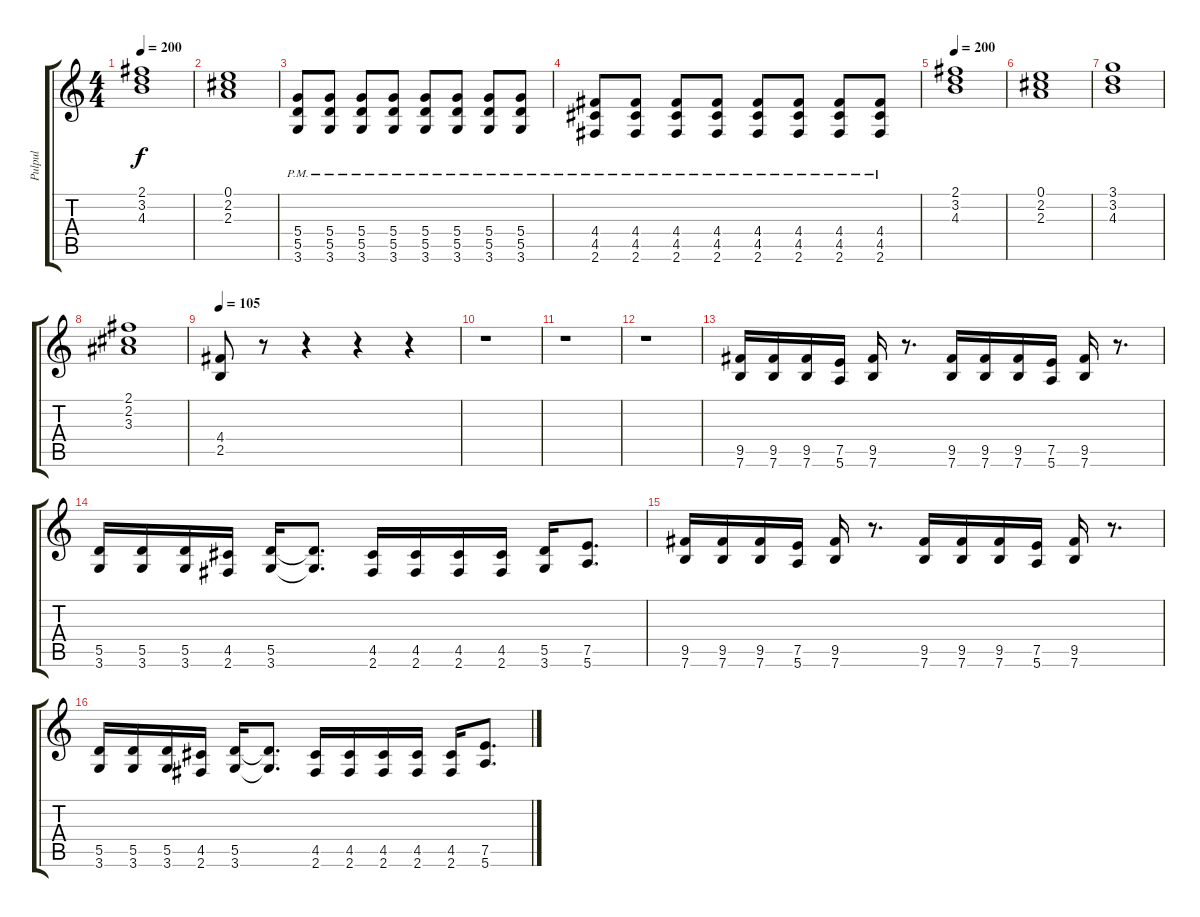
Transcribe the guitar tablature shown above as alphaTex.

\track ("Pulpul" "Pulpul") {instrument distortionguitar}
\staff {score tabs}
\tuning (E4 B3 G3 D3 A2 E2) {hide}
\ts (4 4)
\tempo 200
\clef g2
\ks c
(2.1 3.2 4.3).1{dy f volume 9 instrument distortionguitar} |
(0.1 2.2 2.3).1 |
(5.4 5.5{pm} 3.6{pm}).8 (5.4 5.5{pm} 3.6{pm}).8 (5.4 5.5{pm} 3.6{pm}).8 (5.4 5.5{pm} 3.6{pm}).8 (5.4 5.5{pm} 3.6{pm}).8 (5.4 5.5{pm} 3.6{pm}).8 (5.4 5.5{pm} 3.6{pm}).8 (5.4 5.5{pm} 3.6{pm}).8 |
(4.4 4.5{pm} 2.6{pm}).8 (4.4 4.5{pm} 2.6{pm}).8 (4.4 4.5{pm} 2.6{pm}).8 (4.4 4.5{pm} 2.6{pm}).8 (4.4 4.5{pm} 2.6{pm}).8 (4.4 4.5{pm} 2.6{pm}).8 (4.4 4.5{pm} 2.6{pm}).8 (4.4 4.5{pm} 2.6{pm}).8 |
\tempo 200
(2.1 3.2 4.3).1{volume 9 instrument distortionguitar} |
(0.1 2.2 2.3).1 |
(3.1 3.2 4.3).1 |
(2.1 2.2 3.3).1 |
\tempo 105
(4.4 2.5).8 r.8 r.4 r.4 r.4 |
r.1 |
r.1 |
r.1 |
(9.5 7.6).16 (9.5 7.6).16 (9.5 7.6).16 (7.5 5.6).16 (9.5 7.6).16 r.8{d} (9.5 7.6).16 (9.5 7.6).16 (9.5 7.6).16 (7.5 5.6).16 (9.5 7.6).16 r.8{d} |
(5.5 3.6).16 (5.5 3.6).16 (5.5 3.6).16 (4.5 2.6).16 (5.5 3.6).16 (5.5{t} 3.6{t}).8{d} (4.5 2.6).16 (4.5 2.6).16 (4.5 2.6).16 (4.5 2.6).16 (5.5 3.6).16 (7.5 5.6).8{d} |
(9.5 7.6).16 (9.5 7.6).16 (9.5 7.6).16 (7.5 5.6).16 (9.5 7.6).16 r.8{d} (9.5 7.6).16 (9.5 7.6).16 (9.5 7.6).16 (7.5 5.6).16 (9.5 7.6).16 r.8{d} |
(5.5 3.6).16 (5.5 3.6).16 (5.5 3.6).16 (4.5 2.6).16 (5.5 3.6).16 (5.5{t} 3.6{t}).8{d} (4.5 2.6).16 (4.5 2.6).16 (4.5 2.6).16 (4.5 2.6).16 (4.5 2.6).16 (7.5 5.6).8{d}
